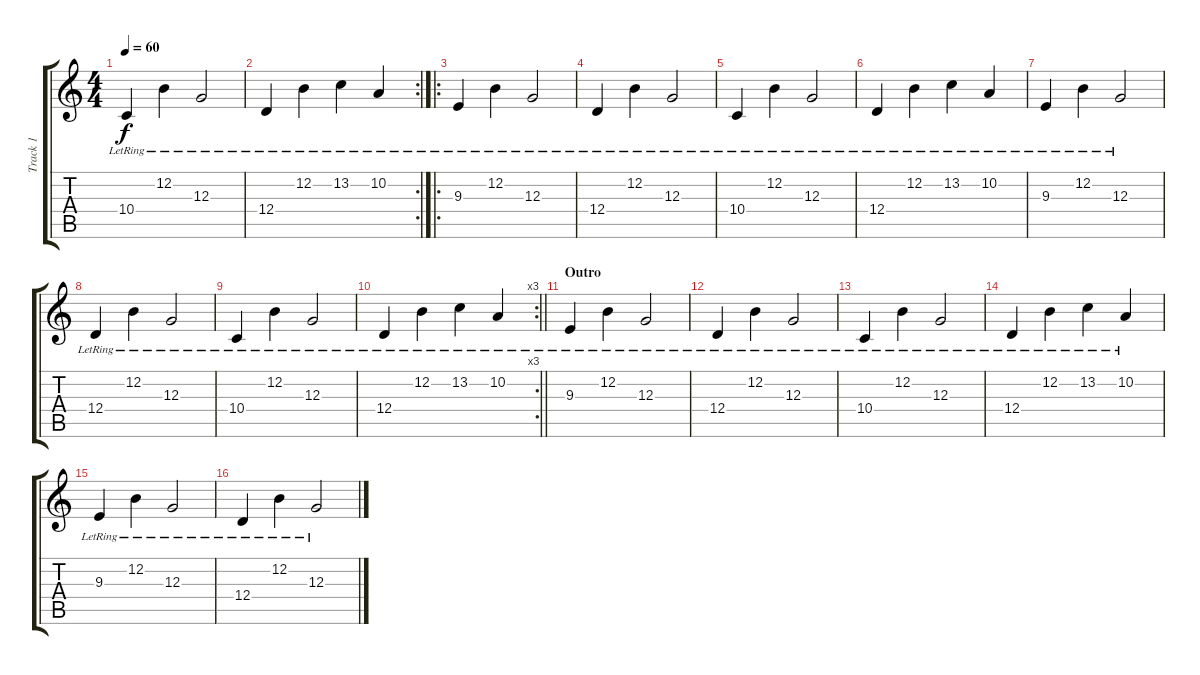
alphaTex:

\track ("Track 1" "Track 1") {instrument electricgrandpiano}
\staff {score tabs}
\tuning (E4 B3 G3 D3 A2 E2) {hide}
\ts (4 4)
\tempo 60
\clef g2
\ks c
10.4{lr}.4{dy f} 12.2{lr}.4 12.3{lr}.2 |
\rc 2
12.4{lr}.4 12.2{lr}.4 13.2{lr}.4 10.2{lr}.4 |
\ro
9.3{lr}.4 12.2{lr}.4 12.3{lr}.2 |
12.4{lr}.4 12.2{lr}.4 12.3{lr}.2 |
10.4{lr}.4 12.2{lr}.4 12.3{lr}.2 |
12.4{lr}.4 12.2{lr}.4 13.2{lr}.4 10.2{lr}.4 |
9.3{lr}.4 12.2{lr}.4 12.3{lr}.2 |
12.4{lr}.4 12.2{lr}.4 12.3{lr}.2 |
10.4{lr}.4 12.2{lr}.4 12.3{lr}.2 |
\rc 3
\barLineRight lightlight
12.4{lr}.4 12.2{lr}.4 13.2{lr}.4 10.2{lr}.4 |
\section ("" "Outro")
9.3{lr}.4{volume 8} 12.2{lr}.4 12.3{lr}.2 |
12.4{lr}.4 12.2{lr}.4 12.3{lr}.2 |
10.4{lr}.4 12.2{lr}.4 12.3{lr}.2 |
12.4{lr}.4 12.2{lr}.4 13.2{lr}.4 10.2{lr}.4 |
9.3{lr}.4{volume 0} 12.2{lr}.4 12.3{lr}.2 |
12.4{lr}.4 12.2{lr}.4 12.3{lr}.2
